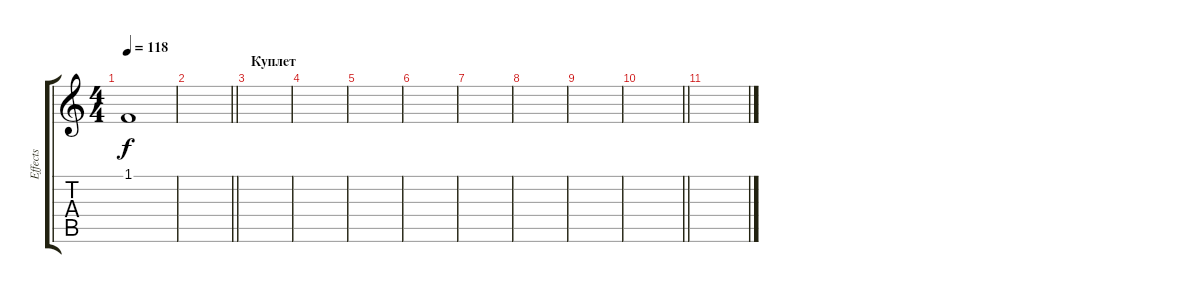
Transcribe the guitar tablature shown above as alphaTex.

\track ("Effects" "Effects") {instrument pad4choir}
\staff {score tabs}
\tuning (E4 B3 G3 D3 A2 E2) {hide}
\ts (4 4)
\tempo 118
\clef g2
\ks c
1.1.1{dy f} |
\barLineRight lightlight
|
\section ("" "Куплет")
|
|
|
|
|
|
|
\barLineRight lightlight
|
\section ("" "")
